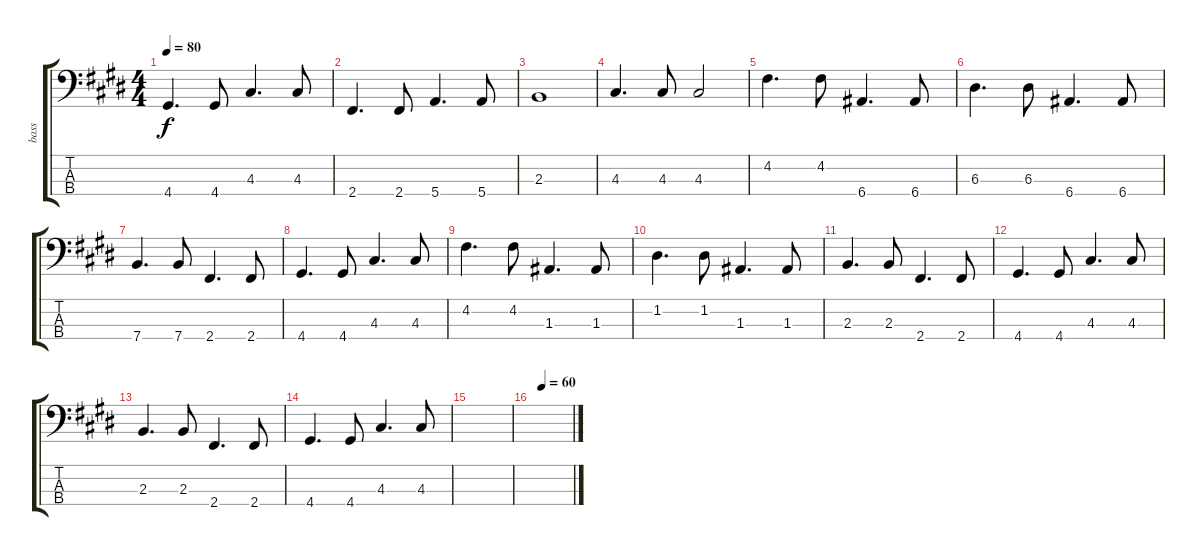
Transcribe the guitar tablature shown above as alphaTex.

\track ("bass" "bass") {instrument electricbassfinger}
\staff {score tabs}
\tuning (G2 D2 A1 E1) {hide}
\ts (4 4)
\tempo 80
\clef f4
\ks c#minor
4.4.4{d dy f} 4.4.8 4.3.4{d} 4.3.8 |
2.4.4{d} 2.4.8 5.4.4{d} 5.4.8 |
2.3.1 |
4.3.4{d} 4.3.8 4.3.2 |
4.2.4{d} 4.2.8 6.4.4{d} 6.4.8 |
6.3.4{d} 6.3.8 6.4.4{d} 6.4.8 |
7.4.4{d} 7.4.8 2.4.4{d} 2.4.8 |
4.4.4{d} 4.4.8 4.3.4{d} 4.3.8 |
4.2.4{d} 4.2.8 1.3.4{d} 1.3.8 |
1.2.4{d} 1.2.8 1.3.4{d} 1.3.8 |
2.3.4{d} 2.3.8 2.4.4{d} 2.4.8 |
4.4.4{d} 4.4.8 4.3.4{d} 4.3.8 |
2.3.4{d} 2.3.8 2.4.4{d} 2.4.8 |
4.4.4{d} 4.4.8 4.3.4{d} 4.3.8 |
|
\tempo (60 0.25)
